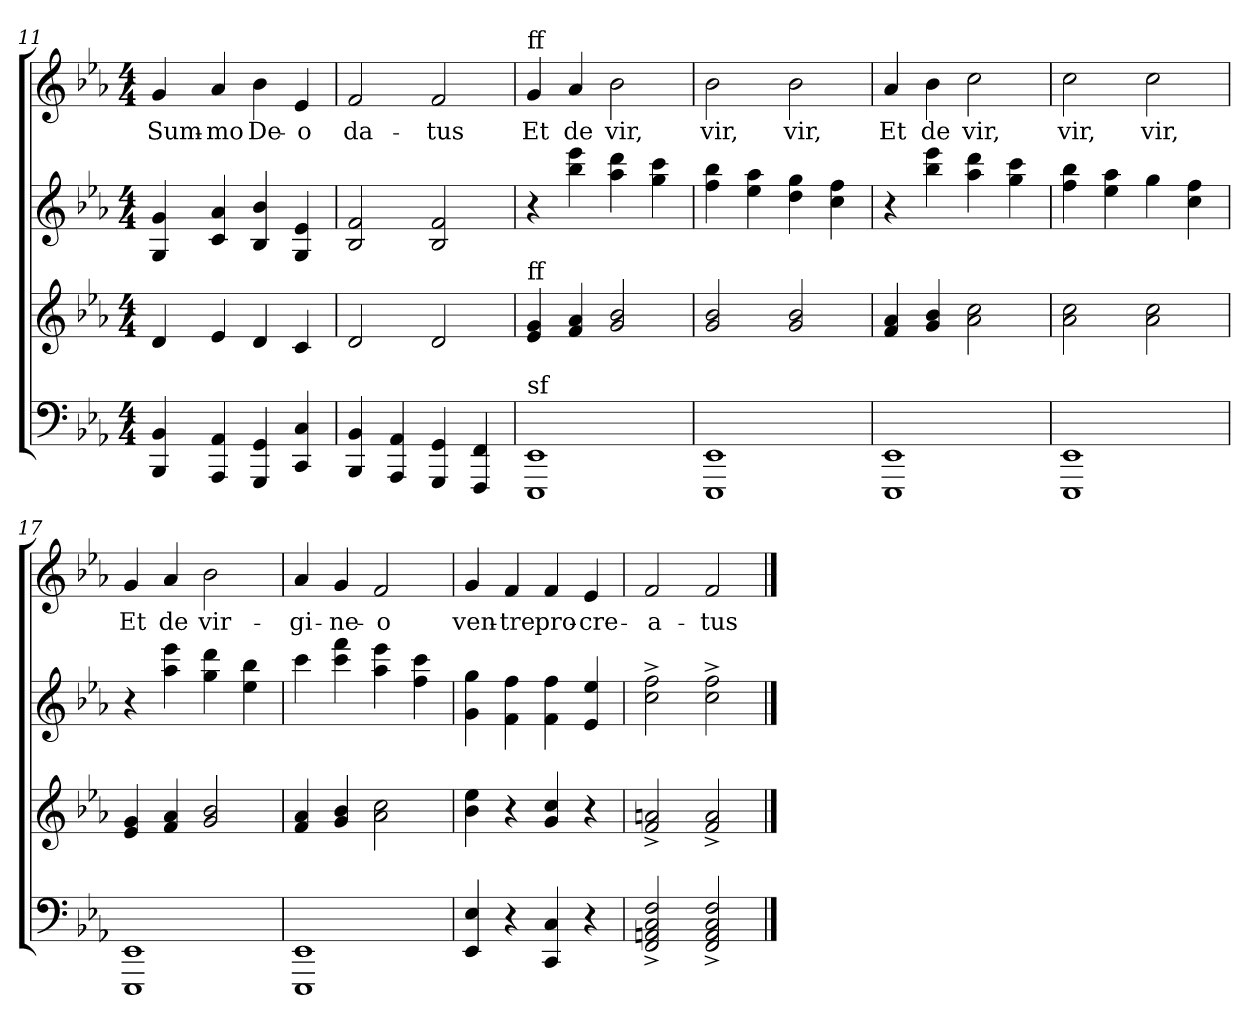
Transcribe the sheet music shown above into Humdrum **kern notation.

**kern	**kern	**kern	**kern	**text
*part4	*part3	*part2	*part1	*part1
*staff4	*staff3	*staff2	*staff1	*staff1
*clefF4	*clefG2	*clefG2	*clefG2	*
*k[b-e-a-]	*k[b-e-a-]	*k[b-e-a-]	*k[b-e-a-]	*
*E-:	*E-:	*E-:	*E-:	*
*M4/4	*M4/4	*M4/4	*M4/4	*
=11	=11	=11	=11	=11
!	!	!	!	!LO:LY:b
4BBB-/ 4BB-/	4d/	4G/ 4g/	4g/	Sum-
!	!	!	!	!LO:LY:b
4AAA-/ 4AA-/	4e-/	4c/ 4a-/	4a-/	-mo
!	!	!	!	!LO:LY:b
4GGG/ 4GG/	4d/	4B-/ 4b-/	4b-\	De-
!	!	!	!	!LO:LY:b
4CC/ 4C/	4c/	4G/ 4e-/	4e-/	-o
=12	=12	=12	=12	=12
!	!	!	!	!LO:LY:b
4BBB-/ 4BB-/	2d/	2B-/ 2f/	2f/	da-
4AAA-/ 4AA-/	.	.	.	.
!	!	!	!	!LO:LY:b
4GGG/ 4GG/	2d/	2B-/ 2f/	2f/	-tus
4FFF/ 4FF/	.	.	.	.
=13	=13	=13	=13	=13
!	!	!	!LO:TX:a:t=ff	!
!	!LO:TX:a:t=ff	!	!	!
!LO:TX:a:t=sf	!	!	!	!
!	!	!	!	!LO:LY:b
1EEE- 1EE-	4e-/ 4g/	4r	4g/	Et
!	!	!	!	!LO:LY:b
.	4f/ 4a-/	4bb-\ 4eee-\	4a-/	de
!	!	!	!	!LO:LY:b
.	2g/ 2b-/	4aa-\ 4ddd\	2b-\	vir,
.	.	4gg\ 4ccc\	.	.
=14	=14	=14	=14	=14
!	!	!	!	!LO:LY:b
1EEE- 1EE-	2g/ 2b-/	4ff\ 4bb-\	2b-\	vir,
.	.	4ee-\ 4aa-\	.	.
!	!	!	!	!LO:LY:b
.	2g/ 2b-/	4dd\ 4gg\	2b-\	vir,
.	.	4cc\ 4ff\	.	.
!!LO:PB:g=z
=15	=15	=15	=15	=15
!	!	!	!	!LO:LY:b
1EEE- 1EE-	4f/ 4a-/	4r	4a-/	Et
!	!	!	!	!LO:LY:b
.	4g/ 4b-/	4bb-\ 4eee-\	4b-\	de
!	!	!	!	!LO:LY:b
.	2a-\ 2cc\	4aa-\ 4ddd\	2cc\	vir,
.	.	4gg\ 4ccc\	.	.
=16	=16	=16	=16	=16
!	!	!	!	!LO:LY:b
1EEE- 1EE-	2a-\ 2cc\	4ff\ 4bb-\	2cc\	vir,
.	.	4ee-\ 4aa-\	.	.
!	!	!	!	!LO:LY:b
.	2a-\ 2cc\	4gg\	2cc\	vir,
.	.	4cc\ 4ff\	.	.
=17	=17	=17	=17	=17
!	!	!	!	!LO:LY:b
1EEE- 1EE-	4e-/ 4g/	4r	4g/	Et
!	!	!	!	!LO:LY:b
.	4f/ 4a-/	4aa-\ 4eee-\	4a-/	de
!	!	!	!	!LO:LY:b
.	2g/ 2b-/	4gg\ 4ddd\	2b-\	vir-
.	.	4ee-\ 4bb-\	.	.
=18	=18	=18	=18	=18
!	!	!	!	!LO:LY:b
1EEE- 1EE-	4f/ 4a-/	4ccc\	4a-/	-gi-
!	!	!	!	!LO:LY:b
.	4g/ 4b-/	4ccc\ 4fff\	4g/	-ne-
!	!	!	!	!LO:LY:b
.	2a-\ 2cc\	4aa-\ 4eee-\	2f/	-o
.	.	4ff\ 4ccc\	.	.
=19	=19	=19	=19	=19
!	!	!	!	!LO:LY:b
4EE-/ 4E-/	4b-\ 4ee-\	4g\ 4gg\	4g/	ven-
!	!	!	!	!LO:LY:b
4r	4r	4f\ 4ff\	4f/	-tre
!	!	!	!	!LO:LY:b
4CC/ 4C/	4g/ 4cc/	4f\ 4ff\	4f/	pro-
!	!	!	!	!LO:LY:b
4r	4r	4e-/ 4ee-/	4e-/	-cre-
=20	=20	=20	=20	=20
!	!	!	!	!LO:LY:b
2FF/^ 2AAn/^ 2C/^ 2F/^	2f/^ 2an/^	2cc\^ 2ff\^	2f/	-a-
!	!	!	!	!LO:LY:b
2FF/^ 2AA/^ 2C/^ 2F/^	2f/^ 2a/^	2cc\^ 2ff\^	2f/	-tus
==	==	==	==	==
*-	*-	*-	*-	*-
